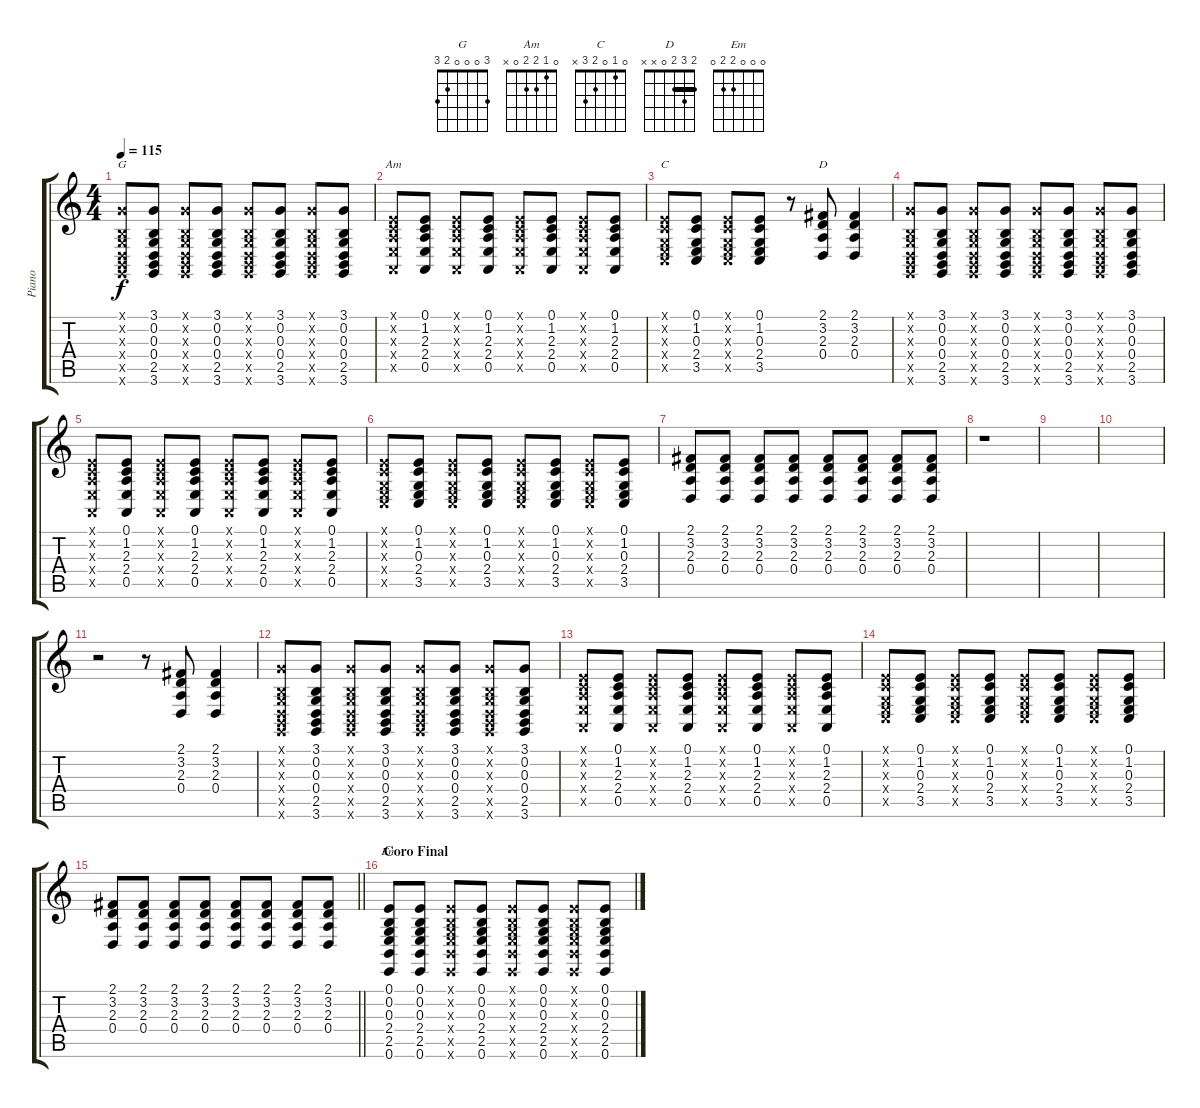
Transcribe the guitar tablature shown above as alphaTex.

\track ("Piano" "Piano") {instrument honkytonkpiano}
\staff {score tabs}
\tuning (E4 B3 G3 D3 A2 E2) {hide}
\chord ("G" 3 0 0 0 2 3)
\chord ("Am" 0 1 2 2 0 x)
\chord ("C" 0 1 0 2 3 x)
\chord ("D" 2 3 2 0 x x) {barre 2}
\chord ("Em" 0 0 0 2 2 0)
\ts (4 4)
\tempo 115
\clef g2
\ks c
(3.1{x} 0.2{x} 0.3{x} 0.4{x} 2.5{x} 3.6{x}).8{ch "G" dy f} (3.1 0.2 0.3 0.4 2.5 3.6).8 (3.1{x} 0.2{x} 0.3{x} 0.4{x} 2.5{x} 3.6{x}).8 (3.1 0.2 0.3 0.4 2.5 3.6).8 (3.1{x} 0.2{x} 0.3{x} 0.4{x} 2.5{x} 3.6{x}).8 (3.1 0.2 0.3 0.4 2.5 3.6).8 (3.1{x} 0.2{x} 0.3{x} 0.4{x} 2.5{x} 3.6{x}).8 (3.1 0.2 0.3 0.4 2.5 3.6).8 |
(0.1{x} 1.2{x} 2.3{x} 2.4{x} 0.5{x}).8{ch "Am"} (0.1 1.2 2.3 2.4 0.5).8 (0.1{x} 1.2{x} 2.3{x} 2.4{x} 0.5{x}).8 (0.1 1.2 2.3 2.4 0.5).8 (0.1{x} 1.2{x} 2.3{x} 2.4{x} 0.5{x}).8 (0.1 1.2 2.3 2.4 0.5).8 (0.1{x} 1.2{x} 2.3{x} 2.4{x} 0.5{x}).8 (0.1 1.2 2.3 2.4 0.5).8 |
(0.1{x} 1.2{x} 0.3{x} 2.4{x} 3.5{x}).8{ch "C"} (0.1 1.2 0.3 2.4 3.5).8 (0.1{x} 1.2{x} 0.3{x} 2.4{x} 3.5{x}).8 (0.1 1.2 0.3 2.4 3.5).8 r.8 (2.1 3.2 2.3 0.4).8{ch "D"} (2.1 3.2 2.3 0.4).4 |
(3.1{x} 0.2{x} 0.3{x} 0.4{x} 2.5{x} 3.6{x}).8 (3.1 0.2 0.3 0.4 2.5 3.6).8 (3.1{x} 0.2{x} 0.3{x} 0.4{x} 2.5{x} 3.6{x}).8 (3.1 0.2 0.3 0.4 2.5 3.6).8 (3.1{x} 0.2{x} 0.3{x} 0.4{x} 2.5{x} 3.6{x}).8 (3.1 0.2 0.3 0.4 2.5 3.6).8 (3.1{x} 0.2{x} 0.3{x} 0.4{x} 2.5{x} 3.6{x}).8 (3.1 0.2 0.3 0.4 2.5 3.6).8 |
(0.1{x} 1.2{x} 2.3{x} 2.4{x} 0.5{x}).8 (0.1 1.2 2.3 2.4 0.5).8 (0.1{x} 1.2{x} 2.3{x} 2.4{x} 0.5{x}).8 (0.1 1.2 2.3 2.4 0.5).8 (0.1{x} 1.2{x} 2.3{x} 2.4{x} 0.5{x}).8 (0.1 1.2 2.3 2.4 0.5).8 (0.1{x} 1.2{x} 2.3{x} 2.4{x} 0.5{x}).8 (0.1 1.2 2.3 2.4 0.5).8 |
(0.1{x} 1.2{x} 0.3{x} 2.4{x} 3.5{x}).8 (0.1 1.2 0.3 2.4 3.5).8 (0.1{x} 1.2{x} 0.3{x} 2.4{x} 3.5{x}).8 (0.1 1.2 0.3 2.4 3.5).8 (0.1{x} 1.2{x} 0.3{x} 2.4{x} 3.5{x}).8 (0.1 1.2 0.3 2.4 3.5).8 (0.1{x} 1.2{x} 0.3{x} 2.4{x} 3.5{x}).8 (0.1 1.2 0.3 2.4 3.5).8 |
(2.1 3.2 2.3 0.4).8 (2.1 3.2 2.3 0.4).8 (2.1 3.2 2.3 0.4).8 (2.1 3.2 2.3 0.4).8 (2.1 3.2 2.3 0.4).8 (2.1 3.2 2.3 0.4).8 (2.1 3.2 2.3 0.4).8 (2.1 3.2 2.3 0.4).8 |
r.1 |
|
|
r.2 r.8 (2.1 3.2 2.3 0.4).8 (2.1 3.2 2.3 0.4).4 |
(3.1{x} 0.2{x} 0.3{x} 0.4{x} 2.5{x} 3.6{x}).8 (3.1 0.2 0.3 0.4 2.5 3.6).8 (3.1{x} 0.2{x} 0.3{x} 0.4{x} 2.5{x} 3.6{x}).8 (3.1 0.2 0.3 0.4 2.5 3.6).8 (3.1{x} 0.2{x} 0.3{x} 0.4{x} 2.5{x} 3.6{x}).8 (3.1 0.2 0.3 0.4 2.5 3.6).8 (3.1{x} 0.2{x} 0.3{x} 0.4{x} 2.5{x} 3.6{x}).8 (3.1 0.2 0.3 0.4 2.5 3.6).8 |
(0.1{x} 1.2{x} 2.3{x} 2.4{x} 0.5{x}).8 (0.1 1.2 2.3 2.4 0.5).8 (0.1{x} 1.2{x} 2.3{x} 2.4{x} 0.5{x}).8 (0.1 1.2 2.3 2.4 0.5).8 (0.1{x} 1.2{x} 2.3{x} 2.4{x} 0.5{x}).8 (0.1 1.2 2.3 2.4 0.5).8 (0.1{x} 1.2{x} 2.3{x} 2.4{x} 0.5{x}).8 (0.1 1.2 2.3 2.4 0.5).8 |
(0.1{x} 1.2{x} 0.3{x} 2.4{x} 3.5{x}).8 (0.1 1.2 0.3 2.4 3.5).8 (0.1{x} 1.2{x} 0.3{x} 2.4{x} 3.5{x}).8 (0.1 1.2 0.3 2.4 3.5).8 (0.1{x} 1.2{x} 0.3{x} 2.4{x} 3.5{x}).8 (0.1 1.2 0.3 2.4 3.5).8 (0.1{x} 1.2{x} 0.3{x} 2.4{x} 3.5{x}).8 (0.1 1.2 0.3 2.4 3.5).8 |
\barLineRight lightlight
(2.1 3.2 2.3 0.4).8 (2.1 3.2 2.3 0.4).8 (2.1 3.2 2.3 0.4).8 (2.1 3.2 2.3 0.4).8 (2.1 3.2 2.3 0.4).8 (2.1 3.2 2.3 0.4).8 (2.1 3.2 2.3 0.4).8 (2.1 3.2 2.3 0.4).8 |
\section ("" "Coro Final")
(0.1 0.2 0.3 2.4 2.5 0.6).8{ch "Em"} (0.1 0.2 0.3 2.4 2.5 0.6).8 (0.1{x} 0.2{x} 0.3{x} 2.4{x} 2.5{x} 0.6{x}).8 (0.1 0.2 0.3 2.4 2.5 0.6).8 (0.1{x} 0.2{x} 0.3{x} 2.4{x} 2.5{x} 0.6{x}).8 (0.1 0.2 0.3 2.4 2.5 0.6).8 (0.1{x} 0.2{x} 0.3{x} 2.4{x} 2.5{x} 0.6{x}).8 (0.1 0.2 0.3 2.4 2.5 0.6).8
